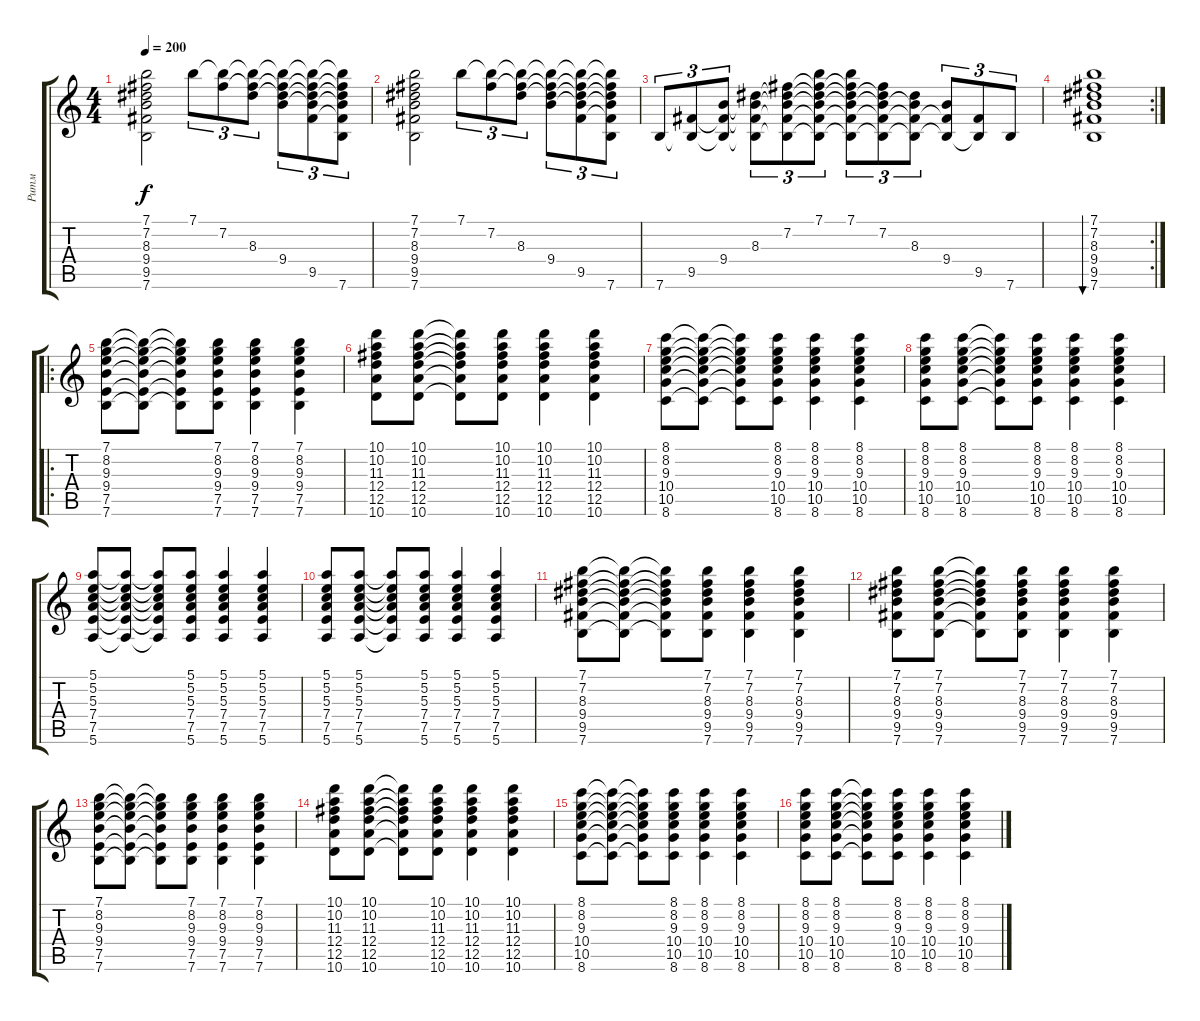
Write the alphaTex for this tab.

\track ("Ритм" "Ритм") {instrument acousticguitarsteel}
\staff {score tabs}
\tuning (E4 B3 G3 D3 A2 E2) {hide}
\ts (4 4)
\tempo 200
\clef g2
\ks c
(7.1 7.2 8.3 9.4 9.5 7.6).2{dy f} 7.1.8{tu (3 2)} (7.1{t} 7.2).8{tu (3 2)} (7.1{t} 7.2{t} 8.3).8{tu (3 2)} (7.1{t} 7.2{t} 8.3{t} 9.4).8{tu (3 2)} (7.1{t} 7.2{t} 8.3{t} 9.4{t} 9.5).8{tu (3 2)} (7.1{t} 7.2{t} 8.3{t} 9.4{t} 9.5{t} 7.6).8{tu (3 2)} |
(7.1 7.2 8.3 9.4 9.5 7.6).2 7.1.8{tu (3 2)} (7.1{t} 7.2).8{tu (3 2)} (7.1{t} 7.2{t} 8.3).8{tu (3 2)} (7.1{t} 7.2{t} 8.3{t} 9.4).8{tu (3 2)} (7.1{t} 7.2{t} 8.3{t} 9.4{t} 9.5).8{tu (3 2)} (7.1{t} 7.2{t} 8.3{t} 9.4{t} 9.5{t} 7.6).8{tu (3 2)} |
7.6.8{tu (3 2)} (9.5 7.6{t}).8{tu (3 2)} (9.4 9.5{t} 7.6{t}).8{tu (3 2)} (8.3 9.4{t} 9.5{t} 7.6{t}).8{tu (3 2)} (7.2 8.3{t} 9.4{t} 9.5{t} 7.6{t}).8{tu (3 2)} (7.1 7.2{t} 8.3{t} 9.4{t} 9.5{t} 7.6{t}).8{tu (3 2)} (7.1 7.2{t} 8.3{t} 9.4{t} 9.5{t} 7.6{t}).8{tu (3 2)} (7.2 8.3{t} 9.4{t} 9.5{t} 7.6{t}).8{tu (3 2)} (8.3 9.4{t} 9.5{t} 7.6{t}).8{tu (3 2)} (9.4 9.5{t} 7.6{t}).8{tu (3 2)} (9.5 7.6{t}).8{tu (3 2)} 7.6.8{tu (3 2)} |
\rc 2
(7.1 7.2 8.3 9.4 9.5 7.6).1{bu 480} |
\ro
(7.1 8.2 9.3 9.4 7.5 7.6).8 (7.1{t} 8.2{t} 9.3{t} 9.4{t} 7.5{t} 7.6{t}).8 (7.1{t} 8.2{t} 9.3{t} 9.4{t} 7.5{t} 7.6{t}).8 (7.1 8.2 9.3 9.4 7.5 7.6).8 (7.1 8.2 9.3 9.4 7.5 7.6).4 (7.1 8.2 9.3 9.4 7.5 7.6).4 |
(10.1 10.2 11.3 12.4 12.5 10.6).8 (10.1 10.2 11.3 12.4 12.5 10.6).8 (10.1{t} 10.2{t} 11.3{t} 12.4{t} 12.5{t} 10.6{t}).8 (10.1 10.2 11.3 12.4 12.5 10.6).8 (10.1 10.2 11.3 12.4 12.5 10.6).4 (10.1 10.2 11.3 12.4 12.5 10.6).4 |
(8.1 8.2 9.3 10.4 10.5 8.6).8 (8.1{t} 8.2{t} 9.3{t} 10.4{t} 10.5{t} 8.6{t}).8 (8.1{t} 8.2{t} 9.3{t} 10.4{t} 10.5{t} 8.6{t}).8 (8.1 8.2 9.3 10.4 10.5 8.6).8 (8.1 8.2 9.3 10.4 10.5 8.6).4 (8.1 8.2 9.3 10.4 10.5 8.6).4 |
(8.1 8.2 9.3 10.4 10.5 8.6).8 (8.1 8.2 9.3 10.4 10.5 8.6).8 (8.1{t} 8.2{t} 9.3{t} 10.4{t} 10.5{t} 8.6{t}).8 (8.1 8.2 9.3 10.4 10.5 8.6).8 (8.1 8.2 9.3 10.4 10.5 8.6).4 (8.1 8.2 9.3 10.4 10.5 8.6).4 |
(5.1 5.2 5.3 7.4 7.5 5.6).8 (5.1{t} 5.2{t} 5.3{t} 7.4{t} 7.5{t} 5.6{t}).8 (5.1{t} 5.2{t} 5.3{t} 7.4{t} 7.5{t} 5.6{t}).8 (5.1 5.2 5.3 7.4 7.5 5.6).8 (5.1 5.2 5.3 7.4 7.5 5.6).4 (5.1 5.2 5.3 7.4 7.5 5.6).4 |
(5.1 5.2 5.3 7.4 7.5 5.6).8 (5.1 5.2 5.3 7.4 7.5 5.6).8 (5.1{t} 5.2{t} 5.3{t} 7.4{t} 7.5{t} 5.6{t}).8 (5.1 5.2 5.3 7.4 7.5 5.6).8 (5.1 5.2 5.3 7.4 7.5 5.6).4 (5.1 5.2 5.3 7.4 7.5 5.6).4 |
(7.1 7.2 8.3 9.4 9.5 7.6).8 (7.1{t} 7.2{t} 8.3{t} 9.4{t} 9.5{t} 7.6{t}).8 (7.1{t} 7.2{t} 8.3{t} 9.4{t} 9.5{t} 7.6{t}).8 (7.1 7.2 8.3 9.4 9.5 7.6).8 (7.1 7.2 8.3 9.4 9.5 7.6).4 (7.1 7.2 8.3 9.4 9.5 7.6).4 |
(7.1 7.2 8.3 9.4 9.5 7.6).8 (7.1 7.2 8.3 9.4 9.5 7.6).8 (7.1{t} 7.2{t} 8.3{t} 9.4{t} 9.5{t} 7.6{t}).8 (7.1 7.2 8.3 9.4 9.5 7.6).8 (7.1 7.2 8.3 9.4 9.5 7.6).4 (7.1 7.2 8.3 9.4 9.5 7.6).4 |
(7.1 8.2 9.3 9.4 7.5 7.6).8 (7.1{t} 8.2{t} 9.3{t} 9.4{t} 7.5{t} 7.6{t}).8 (7.1{t} 8.2{t} 9.3{t} 9.4{t} 7.5{t} 7.6{t}).8 (7.1 8.2 9.3 9.4 7.5 7.6).8 (7.1 8.2 9.3 9.4 7.5 7.6).4 (7.1 8.2 9.3 9.4 7.5 7.6).4 |
(10.1 10.2 11.3 12.4 12.5 10.6).8 (10.1 10.2 11.3 12.4 12.5 10.6).8 (10.1{t} 10.2{t} 11.3{t} 12.4{t} 12.5{t} 10.6{t}).8 (10.1 10.2 11.3 12.4 12.5 10.6).8 (10.1 10.2 11.3 12.4 12.5 10.6).4 (10.1 10.2 11.3 12.4 12.5 10.6).4 |
(8.1 8.2 9.3 10.4 10.5 8.6).8 (8.1{t} 8.2{t} 9.3{t} 10.4{t} 10.5{t} 8.6{t}).8 (8.1{t} 8.2{t} 9.3{t} 10.4{t} 10.5{t} 8.6{t}).8 (8.1 8.2 9.3 10.4 10.5 8.6).8 (8.1 8.2 9.3 10.4 10.5 8.6).4 (8.1 8.2 9.3 10.4 10.5 8.6).4 |
(8.1 8.2 9.3 10.4 10.5 8.6).8 (8.1 8.2 9.3 10.4 10.5 8.6).8 (8.1{t} 8.2{t} 9.3{t} 10.4{t} 10.5{t} 8.6{t}).8 (8.1 8.2 9.3 10.4 10.5 8.6).8 (8.1 8.2 9.3 10.4 10.5 8.6).4 (8.1 8.2 9.3 10.4 10.5 8.6).4
